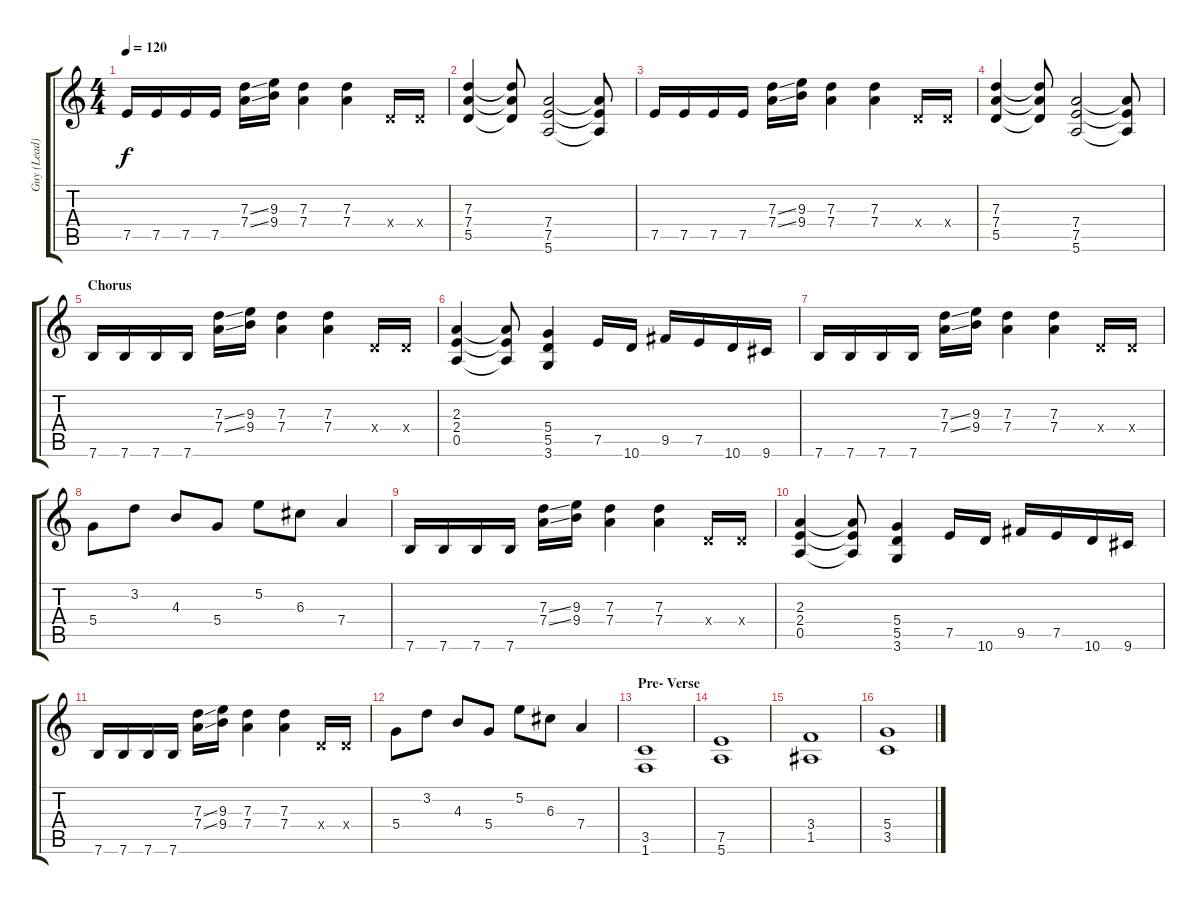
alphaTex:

\track ("Guy (Lead)" "Guy (Lead)") {instrument distortionguitar}
\staff {score tabs}
\tuning (E4 B3 G3 D3 A2 E2) {hide}
\ts (4 4)
\tempo 120
\clef g2
\ks c
7.5.16{dy f} 7.5.16 7.5.16 7.5.16 (7.3{ss} 7.4{ss}).16 (9.3 9.4).16 (7.3 7.4).4 (7.3 7.4).4 0.4{x}.16 0.4{x}.16 |
(7.3 7.4 5.5).4 (7.3{t} 7.4{t} 5.5{t}).8 (7.4 7.5 5.6).2 (7.4{t} 7.5{t} 5.6{t}).8 |
7.5.16 7.5.16 7.5.16 7.5.16 (7.3{ss} 7.4{ss}).16 (9.3 9.4).16 (7.3 7.4).4 (7.3 7.4).4 0.4{x}.16 0.4{x}.16 |
(7.3 7.4 5.5).4 (7.3{t} 7.4{t} 5.5{t}).8 (7.4 7.5 5.6).2 (7.4{t} 7.5{t} 5.6{t}).8 |
\section ("" "Chorus")
7.6.16 7.6.16 7.6.16 7.6.16 (7.3{ss} 7.4{ss}).16 (9.3 9.4).16 (7.3 7.4).4 (7.3 7.4).4 0.4{x}.16 0.4{x}.16 |
(2.3 2.4 0.5).4 (2.3{t} 2.4{t} 0.5{t}).8 (5.4 5.5 3.6).4 7.5.16 10.6.16 9.5.16 7.5.16 10.6.16 9.6.16 |
7.6.16 7.6.16 7.6.16 7.6.16 (7.3{ss} 7.4{ss}).16 (9.3 9.4).16 (7.3 7.4).4 (7.3 7.4).4 0.4{x}.16 0.4{x}.16 |
5.4.8 3.2.8 4.3.8 5.4.8 5.2.8 6.3.8 7.4.4 |
7.6.16 7.6.16 7.6.16 7.6.16 (7.3{ss} 7.4{ss}).16 (9.3 9.4).16 (7.3 7.4).4 (7.3 7.4).4 0.4{x}.16 0.4{x}.16 |
(2.3 2.4 0.5).4 (2.3{t} 2.4{t} 0.5{t}).8 (5.4 5.5 3.6).4 7.5.16 10.6.16 9.5.16 7.5.16 10.6.16 9.6.16 |
7.6.16 7.6.16 7.6.16 7.6.16 (7.3{ss} 7.4{ss}).16 (9.3 9.4).16 (7.3 7.4).4 (7.3 7.4).4 0.4{x}.16 0.4{x}.16 |
5.4.8 3.2.8 4.3.8 5.4.8 5.2.8 6.3.8 7.4.4 |
\section ("" "Pre- Verse")
(3.5 1.6).1 |
(7.5 5.6).1 |
(3.4 1.5).1 |
(5.4 3.5).1
